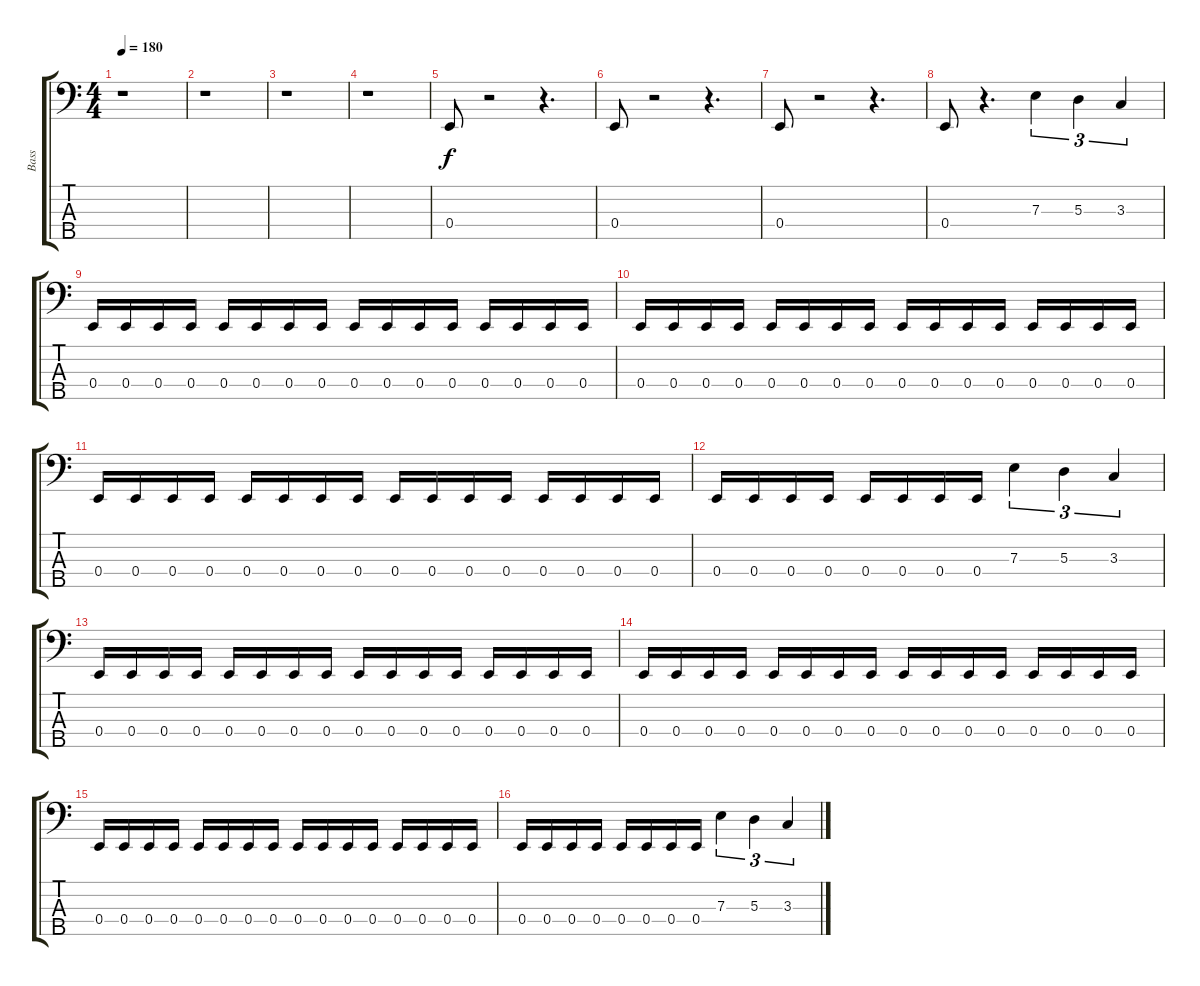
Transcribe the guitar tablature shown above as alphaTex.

\track ("Bass" "Bass") {instrument electricbasspick}
\staff {score tabs}
\tuning (G2 D2 A1 E1 B0) {hide}
\ts (4 4)
\tempo 180
\clef f4
\ks c
r.1{dy f} |
r.1 |
r.1 |
r.1 |
0.4.8 r.2 r.4{d} |
0.4.8 r.2 r.4{d} |
0.4.8 r.2 r.4{d} |
0.4.8 r.4{d} 7.3.4{tu (3 2)} 5.3.4{tu (3 2)} 3.3.4{tu (3 2)} |
0.4.16 0.4.16 0.4.16 0.4.16 0.4.16 0.4.16 0.4.16 0.4.16 0.4.16 0.4.16 0.4.16 0.4.16 0.4.16 0.4.16 0.4.16 0.4.16 |
0.4.16 0.4.16 0.4.16 0.4.16 0.4.16 0.4.16 0.4.16 0.4.16 0.4.16 0.4.16 0.4.16 0.4.16 0.4.16 0.4.16 0.4.16 0.4.16 |
0.4.16 0.4.16 0.4.16 0.4.16 0.4.16 0.4.16 0.4.16 0.4.16 0.4.16 0.4.16 0.4.16 0.4.16 0.4.16 0.4.16 0.4.16 0.4.16 |
0.4.16 0.4.16 0.4.16 0.4.16 0.4.16 0.4.16 0.4.16 0.4.16 7.3.4{tu (3 2)} 5.3.4{tu (3 2)} 3.3.4{tu (3 2)} |
0.4.16 0.4.16 0.4.16 0.4.16 0.4.16 0.4.16 0.4.16 0.4.16 0.4.16 0.4.16 0.4.16 0.4.16 0.4.16 0.4.16 0.4.16 0.4.16 |
0.4.16 0.4.16 0.4.16 0.4.16 0.4.16 0.4.16 0.4.16 0.4.16 0.4.16 0.4.16 0.4.16 0.4.16 0.4.16 0.4.16 0.4.16 0.4.16 |
0.4.16 0.4.16 0.4.16 0.4.16 0.4.16 0.4.16 0.4.16 0.4.16 0.4.16 0.4.16 0.4.16 0.4.16 0.4.16 0.4.16 0.4.16 0.4.16 |
0.4.16 0.4.16 0.4.16 0.4.16 0.4.16 0.4.16 0.4.16 0.4.16 7.3.4{tu (3 2)} 5.3.4{tu (3 2)} 3.3.4{tu (3 2)}
